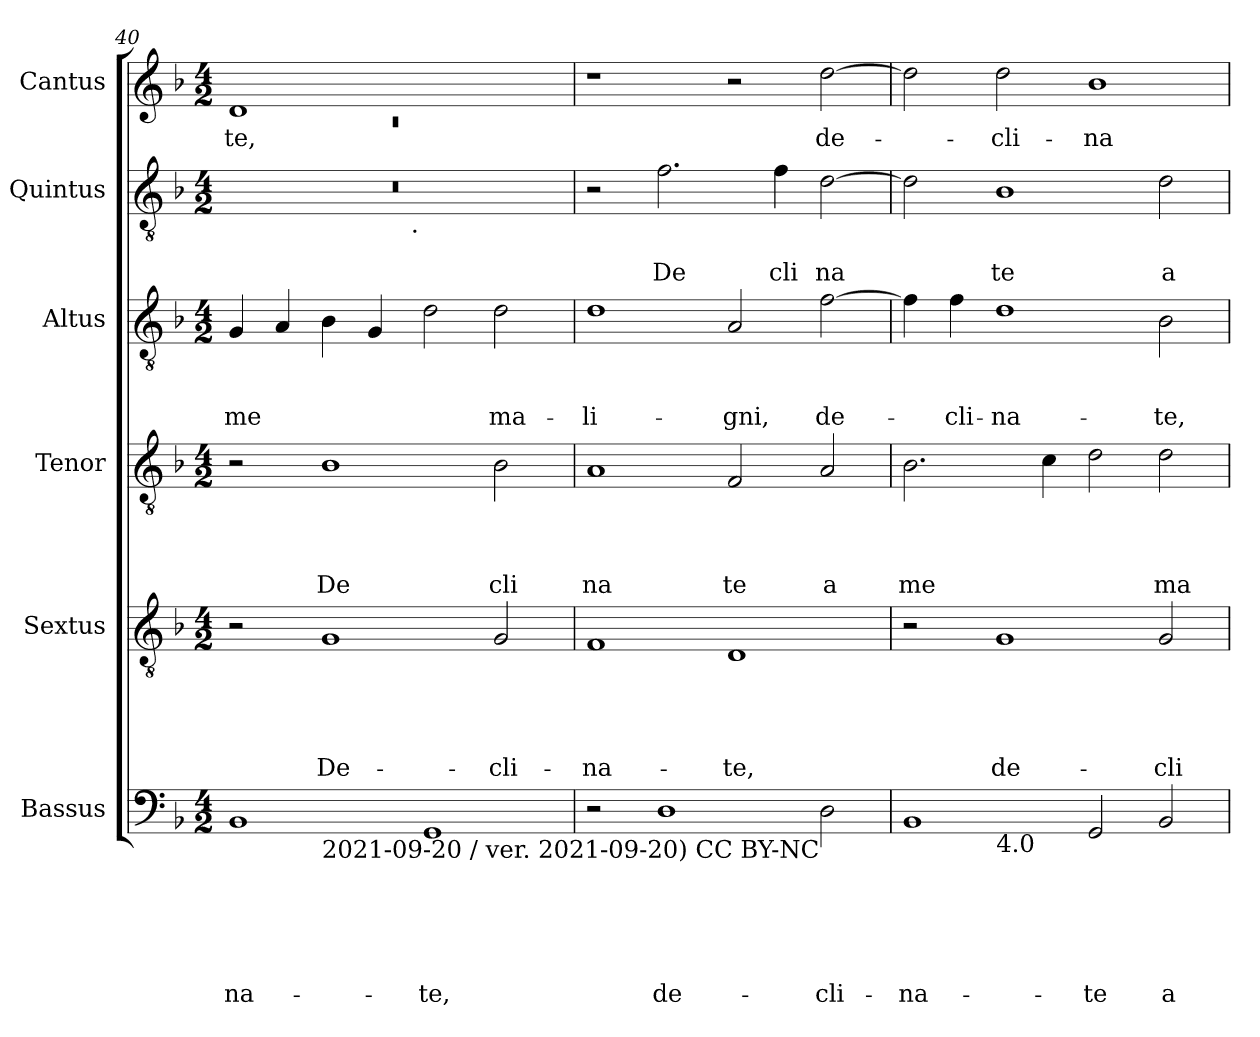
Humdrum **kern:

**kern	**text	**text	**text	**text	**text	**text	**kern	**text	**text	**text	**text	**text	**kern	**text	**text	**text	**text	**kern	**text	**text	**text	**kern	**text	**text	**kern	**text
*part6	*part6	*part6	*part6	*part6	*part6	*part6	*part5	*part5	*part5	*part5	*part5	*part5	*part4	*part4	*part4	*part4	*part4	*part3	*part3	*part3	*part3	*part2	*part2	*part2	*part1	*part1
*staff6	*staff6	*staff6	*staff6	*staff6	*staff6	*staff6	*staff5	*staff5	*staff5	*staff5	*staff5	*staff5	*staff4	*staff4	*staff4	*staff4	*staff4	*staff3	*staff3	*staff3	*staff3	*staff2	*staff2	*staff2	*staff1	*staff1
*I"Bassus	*	*	*	*	*	*	*I"Sextus	*	*	*	*	*	*I"Tenor	*	*	*	*	*I"Altus	*	*	*	*I"Quintus	*	*	*I"Cantus	*
*clefF4	*	*	*	*	*	*	*clefGv2	*	*	*	*	*	*clefGv2	*	*	*	*	*clefGv2	*	*	*	*clefGv2	*	*	*clefG2	*
*ITrd-3c-5	*	*	*	*	*	*	*ITrd-3c-5	*	*	*	*	*	*ITrd-3c-5	*	*	*	*	*ITrd-3c-5	*	*	*	*ITrd-3c-5	*	*	*	*
*k[b-e-]	*	*	*	*	*	*	*k[b-e-]	*	*	*	*	*	*k[b-e-]	*	*	*	*	*k[b-e-]	*	*	*	*k[b-e-]	*	*	*k[b-]	*
*B-:	*	*	*	*	*	*	*B-:	*	*	*	*	*	*B-:	*	*	*	*	*B-:	*	*	*	*B-:	*	*	*F:	*
*M4/2	*	*	*	*	*	*	*M4/2	*	*	*	*	*	*M4/2	*	*	*	*	*M4/2	*	*	*	*M4/2	*	*	*M4/2	*
=40	=40	=40	=40	=40	=40	=40	=40	=40	=40	=40	=40	=40	=40	=40	=40	=40	=40	=40	=40	=40	=40	=40	=40	=40	=40	=40
*	*	*	*	*	*	*	*	*	*	*	*	*	*	*	*	*	*	*	*	*	*	*	*	*	*^	*
!	!	!	!	!	!	!LO:LY:b	!	!	!	!	!	!	!	!	!	!	!	!	!	!	!LO:LY:b	!	!	!	!	!LO:N:vis=1	!LO:LY:b
*^	*	*	*	*	*	*	*	*	*	*	*	*	*	*	*	*	*	*	*	*	*	*^	*	*	*	*	*
1E-	2ryy	.	.	.	.	.	-na-	2r	.	.	.	.	.	2r	.	.	.	.	4c/	.	.	me	0r	2ryy	.	.	1d	0rc	-te,
.	.	.	.	.	.	.	.	.	.	.	.	.	.	.	.	.	.	.	4d/	.	.	.	.	.	.	.	.	.	.
!	!LO:TX:b:t=2021-09-20 / ver. 2021-09-20) CC BY-NC	!	!	!	!	!	!	!	!	!	!	!	!	!	!	!	!	!	!	!	!	!	!	!	!	!	!	!	!
!	!	!	!	!	!	!	!	!	!	!	!	!	!LO:LY:b	!	!	!	!	!LO:LY:b	!	!	!	!	!	!	!	!	!	!	!
.	1.ryy	.	.	.	.	.	.	1c	.	.	.	.	De-	1e-	.	.	.	De	4e-\	.	.	.	.	4...ryy	.	.	.	.	.
.	.	.	.	.	.	.	.	.	.	.	.	.	.	.	.	.	.	.	4c/	.	.	.	.	.	.	.	.	.	.
!	!	!	!	!	!	!	!	!	!	!	!	!	!	!	!	!	!	!	!	!	!	!	!	!LO:TX:b:t=.	!	!	!	!	!
.	.	.	.	.	.	.	.	.	.	.	.	.	.	.	.	.	.	.	.	.	.	.	.	1ryy	.	.	.	.	.
!	!	!	!	!	!	!	!LO:LY:b	!	!	!	!	!	!	!	!	!	!	!	!	!	!	!	!	!	!	!	!	!	!
1C	.	.	.	.	.	.	-te,	.	.	.	.	.	.	.	.	.	.	.	2g\	.	.	.	.	.	.	.	1ryy	.	.
!	!	!	!	!	!	!	!	!	!	!	!	!	!LO:LY:b	!	!	!	!	!LO:LY:b	!	!	!	!LO:LY:b	!	!	!	!	!	!	!
.	.	.	.	.	.	.	.	2c/	.	.	.	.	-cli-	2e-\	.	.	.	cli	2g\	.	.	ma-	.	.	.	.	.	.	.
.	.	.	.	.	.	.	.	.	.	.	.	.	.	.	.	.	.	.	.	.	.	.	.	32ryy	.	.	.	.	.
=41	=41	=41	=41	=41	=41	=41	=41	=41	=41	=41	=41	=41	=41	=41	=41	=41	=41	=41	=41	=41	=41	=41	=41	=41	=41	=41	=41	=41	=41
!	!	!	!	!	!	!	!	!	!	!	!	!	!LO:LY:b	!	!	!	!	!LO:LY:b	!	!	!	!LO:LY:b	!	!	!	!	!	!	!
*	*	*	*	*	*	*	*	*	*	*	*	*	*	*	*	*	*	*	*	*	*	*	*v	*v	*	*	*	*	*
*v	*v	*	*	*	*	*	*	*	*	*	*	*	*	*	*	*	*	*	*	*	*	*	*	*	*	*v	*v	*
2r	.	.	.	.	.	.	1B-	.	.	.	.	-na-	1d	.	.	.	na	1g	.	.	-li-	2r	.	.	1r	.
!	!	!	!	!	!	!LO:LY:b	!	!	!	!	!	!	!	!	!	!	!	!	!	!	!	!	!	!LO:LY:b	!	!
1G	.	.	.	.	.	de-	.	.	.	.	.	.	.	.	.	.	.	.	.	.	.	2.b-\	.	De	.	.
!	!	!	!	!	!	!	!	!	!	!	!	!LO:LY:b	!	!	!	!	!LO:LY:b	!	!	!	!LO:LY:b	!	!	!	!	!
.	.	.	.	.	.	.	1G	.	.	.	.	-te,	2B-/	.	.	.	te	2d/	.	.	-gni,	.	.	.	2r	.
!	!	!	!	!	!	!	!	!	!	!	!	!	!	!	!	!	!	!	!	!	!	!	!	!LO:LY:b	!	!
.	.	.	.	.	.	.	.	.	.	.	.	.	.	.	.	.	.	.	.	.	.	4b-\	.	cli	.	.
!	!	!	!	!	!	!LO:LY:b	!	!	!	!	!	!	!	!	!	!	!LO:LY:b	!	!	!	!LO:LY:b	!	!	!LO:LY:b	!	!LO:LY:b
2G\	.	.	.	.	.	-cli-	.	.	.	.	.	.	2d/	.	.	.	a	[>2b-\	.	.	de-	[>2g\	.	na	[>2dd\	de-
=42	=42	=42	=42	=42	=42	=42	=42	=42	=42	=42	=42	=42	=42	=42	=42	=42	=42	=42	=42	=42	=42	=42	=42	=42	=42	=42
!	!	!	!	!	!	!LO:LY:b	!	!	!	!	!	!	!	!	!	!	!LO:LY:b	!	!	!	!	!	!	!	!	!
*^	*	*	*	*	*	*	*	*	*	*	*	*	*	*	*	*	*	*	*	*	*	*	*	*	*	*
1E-	2ryy	.	.	.	.	.	-na-	2r	.	.	.	.	.	2.e-\	.	.	.	me	4b-\]	.	.	.	2g\]	.	.	2dd\]	.
!	!	!	!	!	!	!	!	!	!	!	!	!	!	!	!	!	!	!	!	!	!	!LO:LY:b	!	!	!	!	!
.	.	.	.	.	.	.	.	.	.	.	.	.	.	.	.	.	.	.	4b-\	.	.	-cli-	.	.	.	.	.
!	!LO:TX:b:t=4.0	!	!	!	!	!	!	!	!	!	!	!	!	!	!	!	!	!	!	!	!	!	!	!	!	!	!
!	!	!	!	!	!	!	!	!	!	!	!	!	!LO:LY:b	!	!	!	!	!	!	!	!	!LO:LY:b	!	!	!LO:LY:b	!	!LO:LY:b
.	1.ryy	.	.	.	.	.	.	1c	.	.	.	.	de-	.	.	.	.	.	1g	.	.	-na-	1e-	.	te	2dd\	-cli-
.	.	.	.	.	.	.	.	.	.	.	.	.	.	4f\	.	.	.	.	.	.	.	.	.	.	.	.	.
!	!	!	!	!	!	!	!LO:LY:b	!	!	!	!	!	!	!	!	!	!	!	!	!	!	!	!	!	!	!	!LO:LY:b
2C/	.	.	.	.	.	.	-te	.	.	.	.	.	.	2g\	.	.	.	.	.	.	.	.	.	.	.	1b-	-na-
!	!	!	!	!	!	!	!LO:LY:b	!	!	!	!	!	!LO:LY:b	!	!	!	!	!LO:LY:b	!	!	!	!LO:LY:b	!	!	!LO:LY:b	!	!
2E-/	.	.	.	.	.	.	a	2c/	.	.	.	.	-cli-	2g\	.	.	.	ma	2e-\	.	.	-te,	2g\	.	a	.	.
*v	*v	*	*	*	*	*	*	*	*	*	*	*	*	*	*	*	*	*	*	*	*	*	*	*	*	*	*
=	=	=	=	=	=	=	=	=	=	=	=	=	=	=	=	=	=	=	=	=	=	=	=	=	=	=
*-	*-	*-	*-	*-	*-	*-	*-	*-	*-	*-	*-	*-	*-	*-	*-	*-	*-	*-	*-	*-	*-	*-	*-	*-	*-	*-
